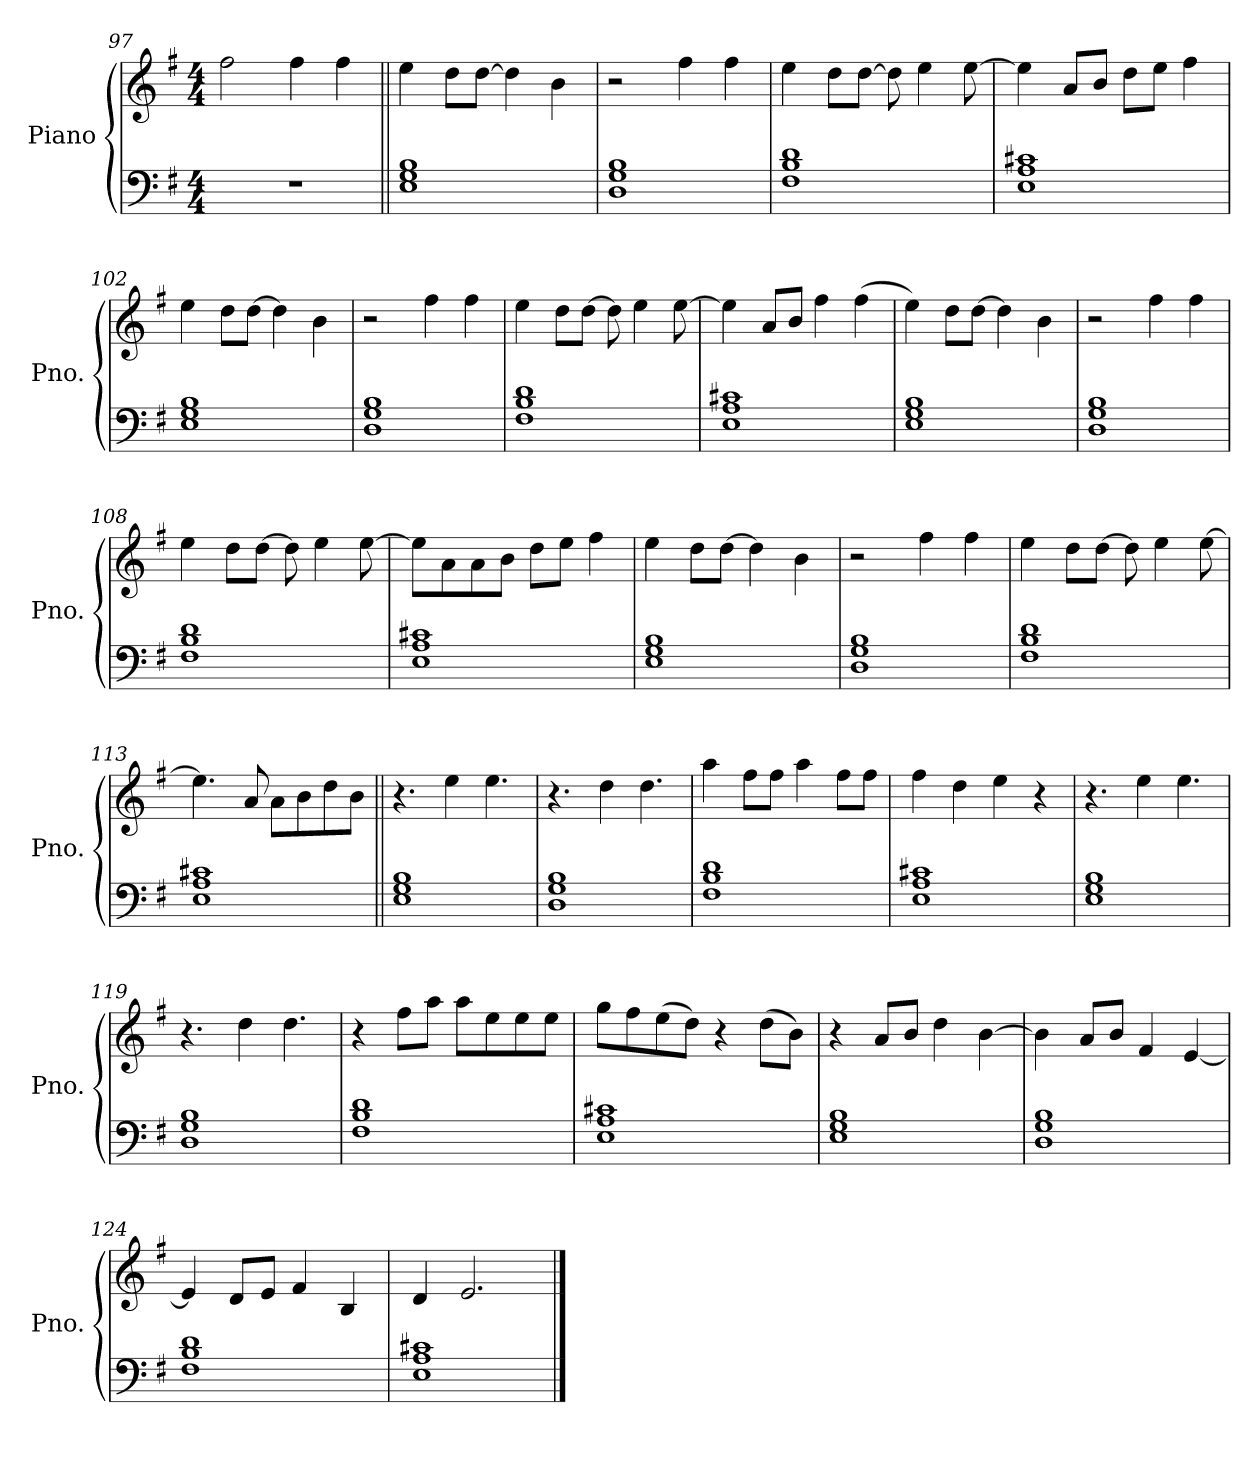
**kern	**kern
*part1	*part1
*staff2	*staff1
*I"Piano	*
*I'Pno.	*
*clefF4	*clefG2
*k[f#]	*k[f#]
*M4/4	*M4/4
=97	=97
1r	2ff#\
.	4ff#\
.	4ff#\
=98||	=98||
1E 1G 1B	4ee\
.	8dd\L
.	[8dd\J
.	4dd\]
.	4b\
=99	=99
1D 1G 1B	2r
.	4ff#\
.	4ff#\
=100	=100
1F# 1B 1d	4ee\
.	8dd\L
.	[8dd\J
.	8dd\]
.	4ee\
.	[8ee\
=101	=101
1E 1A 1c#X	4ee\]
.	8a/L
.	8b/J
.	8dd\L
.	8ee\J
.	4ff#\
=102	=102
1E 1G 1B	4ee\
.	8dd\L
.	[8dd\J
.	4dd\]
.	4b\
=103	=103
1D 1G 1B	2r
.	4ff#\
.	4ff#\
!!LO:LB:g=z
=104	=104
1F# 1B 1d	4ee\
.	8dd\L
.	[8dd\J
.	8dd\]
.	4ee\
.	[8ee\
=105	=105
1E 1A 1c#X	4ee\]
.	8a/L
.	8b/J
.	4ff#\
.	(4ff#\
=106	=106
1E 1G 1B	4ee\)
.	8dd\L
.	[8dd\J
.	4dd\]
.	4b\
=107	=107
1D 1G 1B	2r
.	4ff#\
.	4ff#\
=108	=108
1F# 1B 1d	4ee\
.	8dd\L
.	[8dd\J
.	8dd\]
.	4ee\
.	[8ee\
=109	=109
1E 1A 1c#X	8ee\L]
.	8a\
.	8a\
.	8b\J
.	8dd\L
.	8ee\J
.	4ff#\
=110	=110
1E 1G 1B	4ee\
.	8dd\L
.	[8dd\J
.	4dd\]
.	4b\
!!LO:PB:g=z
=111	=111
1D 1G 1B	2r
.	4ff#\
.	4ff#\
=112	=112
1F# 1B 1d	4ee\
.	8dd\L
.	[8dd\J
.	8dd\]
.	4ee\
.	[8ee\
=113	=113
1E 1A 1c#X	4.ee\]
.	8a/
.	8a\L
.	8b\
.	8dd\
.	8b\J
=114||	=114||
1E 1G 1B	4.r
.	4ee\
.	4.ee\
=115	=115
1D 1G 1B	4.r
.	4dd\
.	4.dd\
=116	=116
1F# 1B 1d	4aa\
.	8ff#\L
.	8ff#\J
.	4aa\
.	8ff#\L
.	8ff#\J
=117	=117
1E 1A 1c#X	4ff#\
.	4dd\
.	4ee\
.	4r
=118	=118
1E 1G 1B	4.r
.	4ee\
.	4.ee\
!!LO:LB:g=z
=119	=119
1D 1G 1B	4.r
.	4dd\
.	4.dd\
=120	=120
1F# 1B 1d	4r
.	8ff#\L
.	8aa\J
.	8aa\L
.	8ee\
.	8ee\
.	8ee\J
=121	=121
1E 1A 1c#X	8gg\L
.	8ff#\
.	(8ee\
.	8dd\J)
.	4r
.	(8dd\L
.	8b\J)
=122	=122
1E 1G 1B	4r
.	8a/L
.	8b/J
.	4dd\
.	[4b\
=123	=123
1D 1G 1B	4b\]
.	8a/L
.	8b/J
.	4f#/
.	[4e/
=124	=124
1F# 1B 1d	4e/]
.	8d/L
.	8e/J
.	4f#/
.	4B/
=125	=125
1E 1A 1c#X	4d/
.	2.e/
==	==
*-	*-
